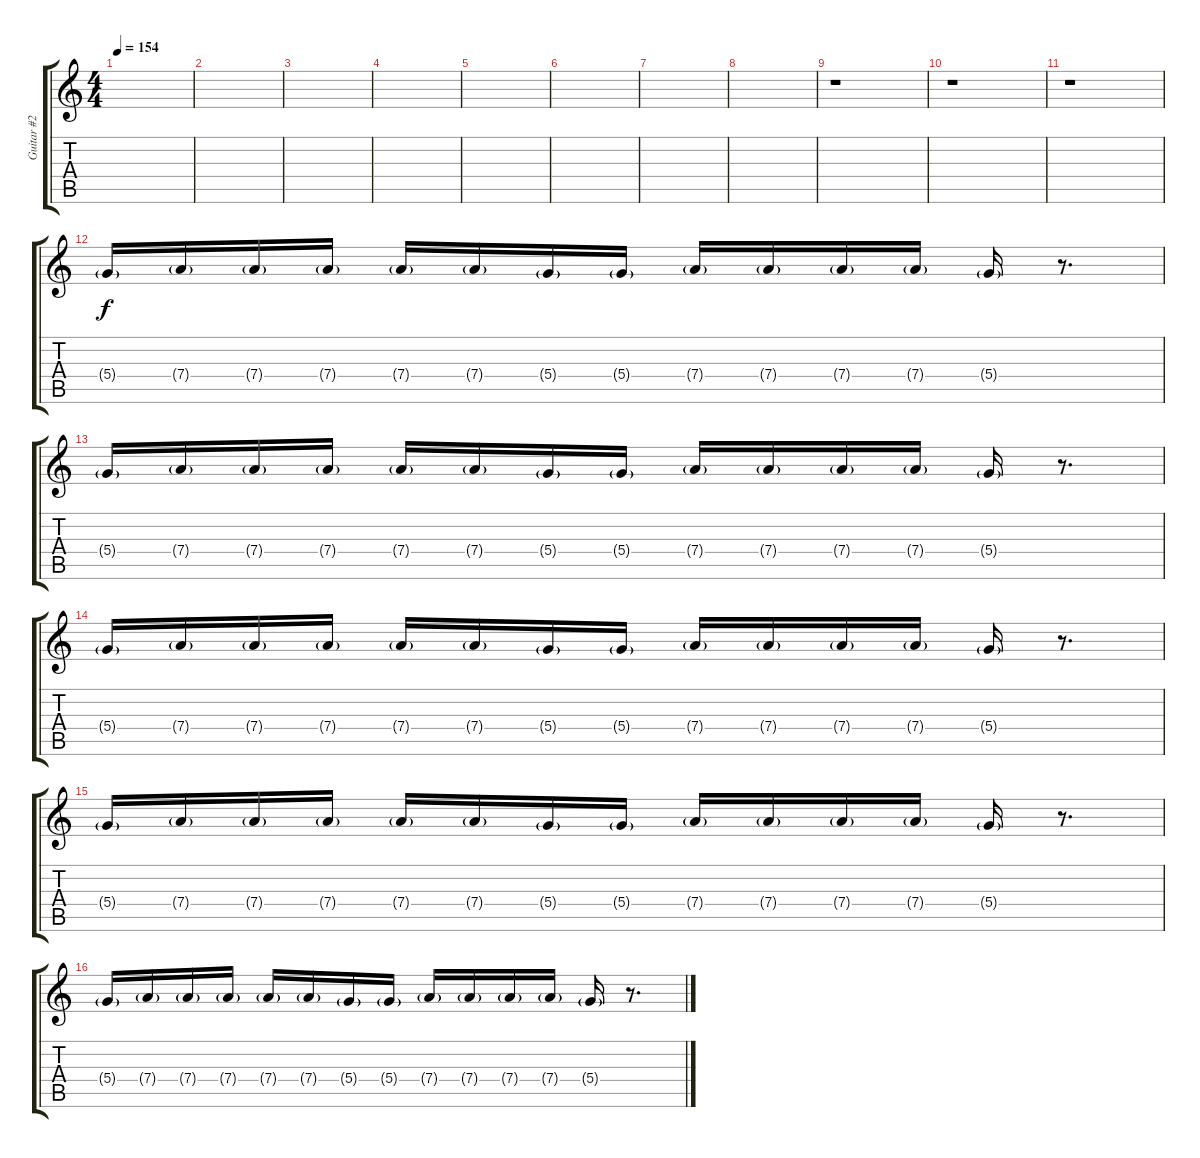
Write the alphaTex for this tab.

\track ("Guitar #2 (delay #3)" "Guitar #2 ") {instrument distortionguitar}
\staff {score tabs}
\tuning (E4 B3 G3 D3 A2 E2) {hide}
\ts (4 4)
\tempo 154
\clef g2
\ks c
|
|
|
|
|
|
|
|
r.1 |
r.1 |
r.1 |
5.4{g}.16 7.4{g}.16 7.4{g}.16 7.4{g}.16 7.4{g}.16 7.4{g}.16 5.4{g}.16 5.4{g}.16 7.4{g}.16 7.4{g}.16 7.4{g}.16 7.4{g}.16 5.4{g}.16 r.8{d} |
5.4{g}.16 7.4{g}.16 7.4{g}.16 7.4{g}.16 7.4{g}.16 7.4{g}.16 5.4{g}.16 5.4{g}.16 7.4{g}.16 7.4{g}.16 7.4{g}.16 7.4{g}.16 5.4{g}.16 r.8{d} |
5.4{g}.16 7.4{g}.16 7.4{g}.16 7.4{g}.16 7.4{g}.16 7.4{g}.16 5.4{g}.16 5.4{g}.16 7.4{g}.16 7.4{g}.16 7.4{g}.16 7.4{g}.16 5.4{g}.16 r.8{d} |
5.4{g}.16 7.4{g}.16 7.4{g}.16 7.4{g}.16 7.4{g}.16 7.4{g}.16 5.4{g}.16 5.4{g}.16 7.4{g}.16 7.4{g}.16 7.4{g}.16 7.4{g}.16 5.4{g}.16 r.8{d} |
5.4{g}.16 7.4{g}.16 7.4{g}.16 7.4{g}.16 7.4{g}.16 7.4{g}.16 5.4{g}.16 5.4{g}.16 7.4{g}.16 7.4{g}.16 7.4{g}.16 7.4{g}.16 5.4{g}.16 r.8{d}
